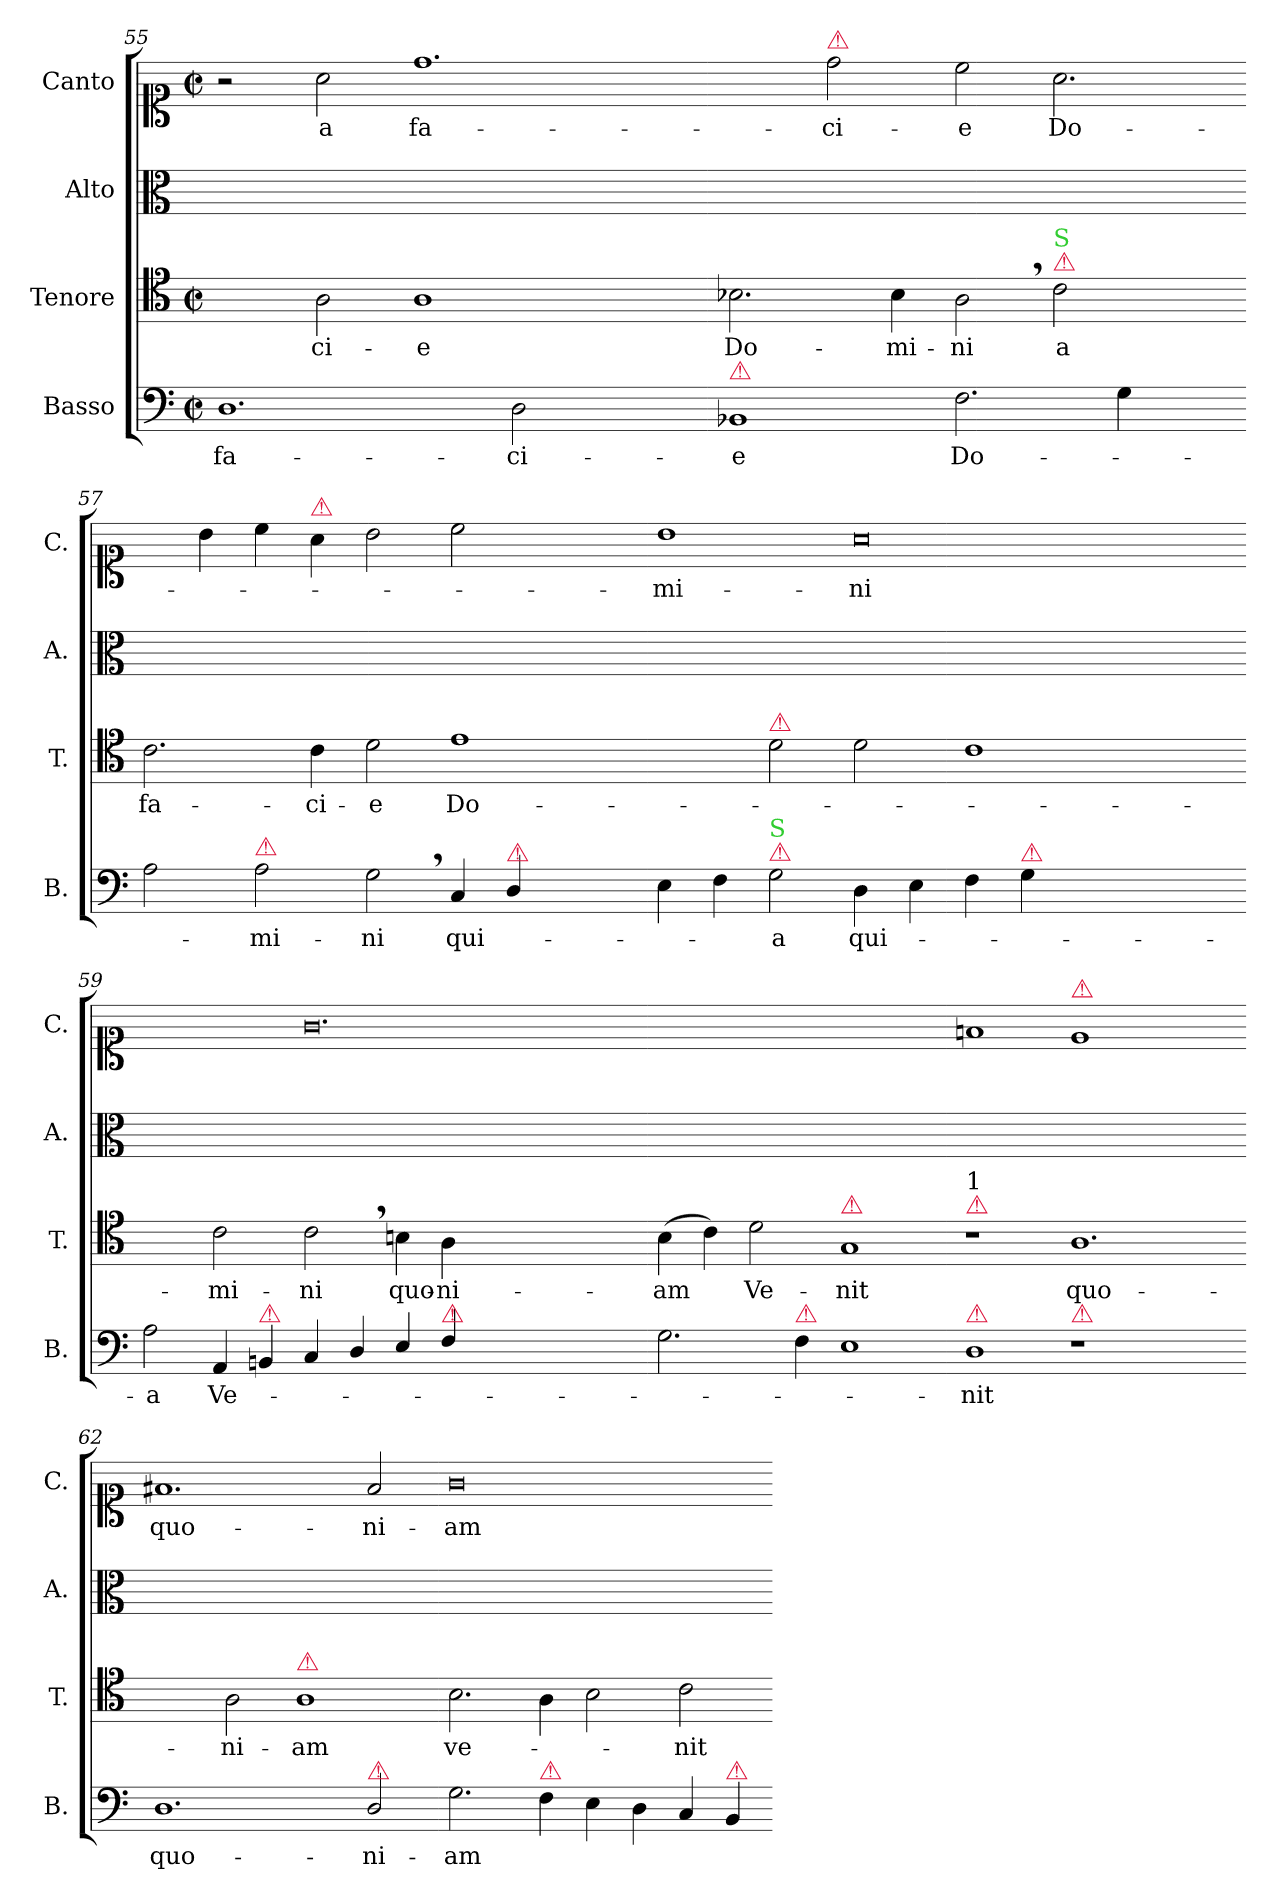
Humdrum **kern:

**kern	**text	**kern	**text	**kern	**kern	**text
*part4	*part4	*part3	*part3	*part2	*part1	*part1
*staff4	*staff4	*staff3	*staff3	*staff2	*staff1	*staff1
*I"Basso	*	*I"Tenore	*	*I"Alto	*I"Canto	*
*I'B.	*	*I'T.	*	*I'A.	*I'C.	*
*clefF4	*	*clefC4	*	*clefC3	*clefC1	*
*k[]	*	*k[]	*	*k[]	*k[]	*
*M2/1	*	*M2/1	*	*	*M2/1	*
*met(c|)	*	*met(c|)	*	*	*met(c|)	*
=55	=55	=55	=55	=55	=55	=55
1.D\	fa-	2ryy	.	0ryy	2r	.
.	.	2A\	-ci-	.	2a\	a
.	.	1A\	-e	.	1.dd\	fa-
2D\	-ci-	.	.	.	.	.
2ryy	.	2ryy	.	2ryy	.	.
=56-	=56-	=56-	=56-	=56-	=56-	=56-
!LO:TX:a:color=crimson:t=⚠	!	!	!	!	!	!
1BB-X/	-e	2.B-X\	Do-	0ryy	2ryy	.
!	!	!	!	!	!LO:TX:a:color=crimson:t=⚠	!
.	.	.	.	.	2dd\	-ci-
.	.	4B-\	-mi-	.	.	.
2.F\	Do-	2A,\	-ni	.	2cc\	-e
!	!	!LO:TX:a:color=crimson:t=⚠	!	!	!	!
!	!	!LO:TX:a:color=limegreen:t=S	!	!	!	!
.	.	2c\	a	.	2.a\	Do-
4G\	.	.	.	.	.	.
4ryy	.	4ryy	.	4ryy	.	.
=57-	=57-	=57-	=57-	=57-	=57-	=57-
2A\	.	2.c\	fa-	0ryy	4ryy	.
.	.	.	.	.	4b\	.
!LO:TX:a:color=crimson:t=⚠	!	!	!	!	!	!
2A\	-mi-	.	.	.	4cc\	.
!	!	!	!	!	!LO:TX:a:color=crimson:t=⚠	!
.	.	4c\	-ci-	.	4a\	.
2G,\	-ni	2d\	-e	.	2b\	.
4C/	qui-	1e\	Do-	.	2cc\	.
!LO:TX:a:color=crimson:t=⚠	!	!	!	!	!	!
4D/	.	.	.	.	.	.
2ryy	.	.	.	2ryy	2ryy	.
=58-	=58-	=58-	=58-	=58-	=58-	=58-
4E\	.	2ryy	.	0ryy	1b\	-mi-
4F\	.	.	.	.	.	.
!	!	!LO:TX:a:color=crimson:t=⚠	!	!	!	!
!LO:TX:a:color=crimson:t=⚠	!	!	!	!	!	!
!LO:TX:a:color=limegreen:t=S	!	!	!	!	!	!
2G\	-a	2d\	.	.	.	.
4D\	qui-	2d\	.	.	0a\	-ni
4E\	.	.	.	.	.	.
4F\	.	1c\	.	.	.	.
!LO:TX:a:color=crimson:t=⚠	!	!	!	!	!	!
4G\	.	.	.	.	.	.
1ryy	.	.	.	1ryy	.	.
.	.	2ryy	.	.	.	.
=59-	=59-	=59-	=59-	=59-	=59-	=59-
2A\	-a	2ryy	.	0ryy	1ryy	.
4AA/	Ve-	2c\	-mi-	.	.	.
!LO:TX:a:color=crimson:t=⚠	!	!	!	!	!	!
4BBn/	.	.	.	.	.	.
4C/	.	2c,\	-ni	.	0.g\	.
4D/	.	.	.	.	.	.
4E/	.	4Bn\	quo-	.	.	.
!LO:TX:a:color=crimson:t=⚠	!	!	!	!	!	!
4F/	.	4A\	-ni-	.	.	.
0ryy	.	0ryy	.	0ryy	.	.
=60-	=60-	=60-	=60-	=60-	=60-	=60-
2.G\	.	(4B\	-am	0ryy	0ryy	.
.	.	4c\)	.	.	.	.
.	.	2d\	Ve-	.	.	.
!LO:TX:a:color=crimson:t=⚠	!	!	!	!	!	!
4F\	.	.	.	.	.	.
!	!	!LO:TX:a:color=crimson:t=⚠	!	!	!	!
1E\	.	1G/	-nit	.	.	.
=61-	=61-	=61-	=61-	=61-	=61-	=61-
!	!	!LO:TX:a:color=crimson:t=⚠	!	!	!	!
!	!	!LO:TX:a:t=1	!	!	!	!
!LO:TX:a:color=crimson:t=⚠	!	!	!	!	!	!
1D\	-nit	1r	.	0ryy	1fn/	.
!	!	!	!	!	!LO:TX:a:color=crimson:t=⚠	!
!LO:TX:a:color=crimson:t=⚠	!	!	!	!	!	!
1r	.	1.A\	quo-	.	1e/	.
2ryy	.	.	.	2ryy	2ryy	.
=62-	=62-	=62-	=62-	=62-	=62-	=62-
1.D\	quo-	2ryy	.	0ryy	1.f#X/	quo-
.	.	2A\	-ni-	.	.	.
!	!	!LO:TX:a:color=crimson:t=⚠	!	!	!	!
.	.	1A\	-am	.	.	.
!LO:TX:a:color=crimson:t=⚠	!	!	!	!	!	!
2D/	-ni-	.	.	.	2f#/	-ni-
=63-	=63-	=63-	=63-	=63-	=63-	=63-
2.G\	-am	2.B\	ve-	0ryy	0g\	-am
!LO:TX:a:color=crimson:t=⚠	!	!	!	!	!	!
4F\	.	4A\	.	.	.	.
4E\	.	2B\	.	.	.	.
4D\	.	.	.	.	.	.
4C/	.	2c\	-nit	.	.	.
!LO:TX:a:color=crimson:t=⚠	!	!	!	!	!	!
4BB/	.	.	.	.	.	.
=-	=-	=-	=-	=-	=-	=-
*-	*-	*-	*-	*-	*-	*-
